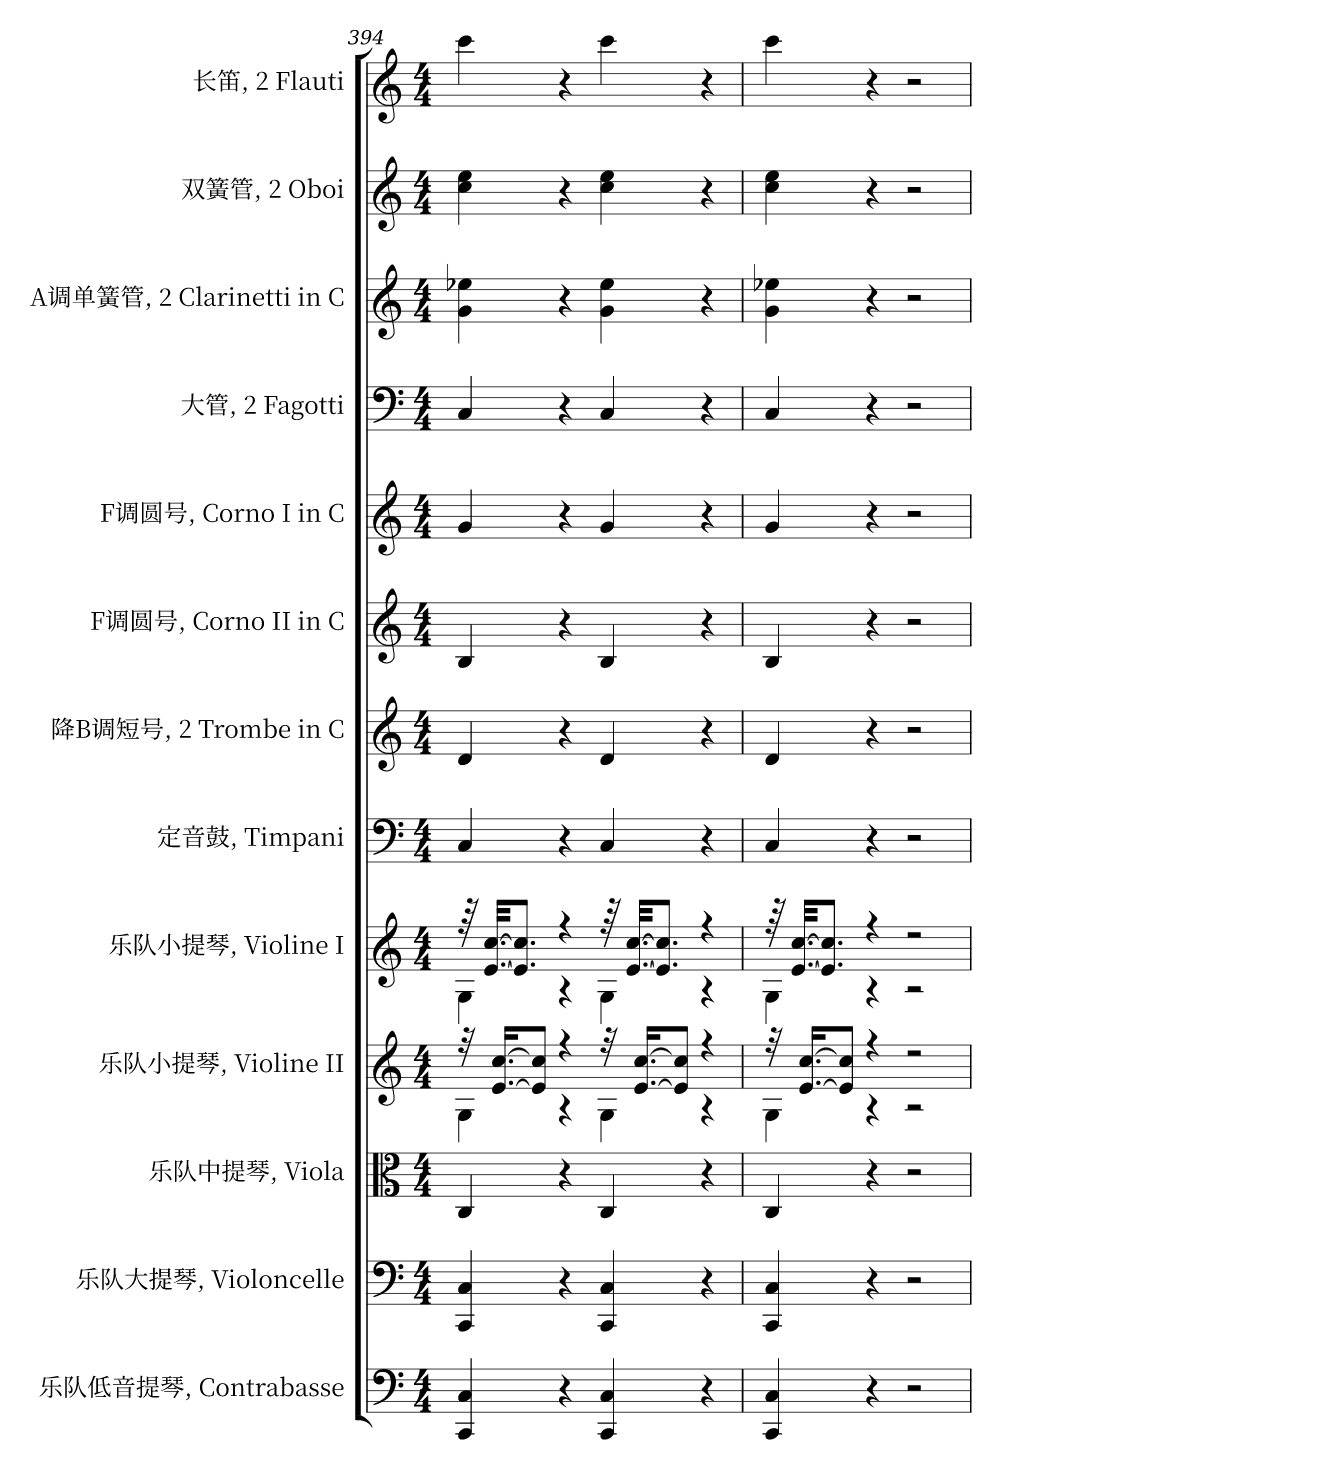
**kern	**kern	**kern	**kern	**kern	**kern	**kern	**kern	**kern	**kern	**kern	**kern	**kern
*part13	*part12	*part11	*part10	*part9	*part8	*part7	*part6	*part5	*part4	*part3	*part2	*part1
*staff13	*staff12	*staff11	*staff10	*staff9	*staff8	*staff7	*staff6	*staff5	*staff4	*staff3	*staff2	*staff1
*I"乐队低音提琴, Contrabasse	*I"乐队大提琴, Violoncelle	*I"乐队中提琴, Viola	*I"乐队小提琴, Violine II	*I"乐队小提琴, Violine I	*I"定音鼓, Timpani	*I"降B调短号, 2 Trombe in C	*I"F调圆号, Corno II in C	*I"F调圆号, Corno I in C	*I"大管, 2 Fagotti	*I"A调单簧管, 2 Clarinetti in C	*I"双簧管, 2 Oboi	*I"长笛, 2 Flauti
*I'Cbs.	*	*	*	*	*I'Timp.	*	*	*	*	*I'A Cl.	*I'Ob.	*I'Fl.
*clefF4	*clefF4	*clefC3	*clefG2	*clefG2	*clefF4	*clefG2	*clefG2	*clefG2	*clefF4	*clefG2	*clefG2	*clefG2
*ITrd7c12	*	*	*	*	*	*ITrd1c2	*ITrd4c7	*ITrd4c7	*	*ITrd2c3	*	*
*k[]	*k[]	*k[]	*k[]	*k[]	*k[]	*k[b-e-]	*k[b-]	*k[b-]	*k[]	*k[f#c#g#]	*k[]	*k[]
*M4/4	*M4/4	*M4/4	*M4/4	*M4/4	*M4/4	*M4/4	*M4/4	*M4/4	*M4/4	*M4/4	*M4/4	*M4/4
*MM198	*MM198	*MM198	*MM198	*MM198	*MM198	*MM198	*MM198	*MM198	*MM198	*MM198	*MM198	*MM198
=394	=394	=394	=394	=394	=394	=394	=394	=394	=394	=394	=394	=394
*	*	*	*^	*^	*	*	*	*	*	*	*	*
4CCC/ 4CC/	4CC/ 4C/	4C/	32r	4G\	64r	4G\	4C/	4c/	4E/	4c/	4C/	4e\ 4ccn\	4cc\ 4ee\	4ccc\
.	.	.	.	.	[32.e/ [32.cc/KKL	.	.	.	.	.	.	.	.	.
.	.	.	[16.e/ [16.cc/KL	.	.	.	.	.	.	.	.	.	.	.
.	.	.	.	.	8.e/] 8.cc/]J	.	.	.	.	.	.	.	.	.
.	.	.	8e/] 8cc/]J	.	.	.	.	.	.	.	.	.	.	.
4r	4r	4r	4r	4r	4r	4r	4r	4r	4r	4r	4r	4r	4r	4r
4CCC/ 4CC/	4CC/ 4C/	4C/	32r	4G\	64r	4G\	4C/	4c/	4E/	4c/	4C/	4e\ 4cc\	4cc\ 4ee\	4ccc\
.	.	.	.	.	[32.e/ [32.cc/KKL	.	.	.	.	.	.	.	.	.
.	.	.	[16.e/ [16.cc/KL	.	.	.	.	.	.	.	.	.	.	.
.	.	.	.	.	8.e/] 8.cc/]J	.	.	.	.	.	.	.	.	.
.	.	.	8e/] 8cc/]J	.	.	.	.	.	.	.	.	.	.	.
*	*	*	*	*	*	*	*	*	*	*	*	*	*	*MM179
4r	4r	4r	4r	4r	4r	4r	4r	4r	4r	4r	4r	4r	4r	4r
=395	=395	=395	=395	=395	=395	=395	=395	=395	=395	=395	=395	=395	=395	=395
*	*	*	*	*	*	*	*	*	*	*	*	*	*	*MM160
4CCC/ 4CC/	4CC/ 4C/	4C/	32r	4G\	64r	4G\	4C/	4c/	4E/	4c/	4C/	4e\ 4ccn\	4cc\ 4ee\	4ccc\
.	.	.	.	.	[32.e/ [32.cc/KKL	.	.	.	.	.	.	.	.	.
.	.	.	[16.e/ [16.cc/KL	.	.	.	.	.	.	.	.	.	.	.
.	.	.	.	.	8.e/] 8.cc/]J	.	.	.	.	.	.	.	.	.
.	.	.	8e/] 8cc/]J	.	.	.	.	.	.	.	.	.	.	.
4r	4r	4r	4r	4r	4r	4r	4r	4r	4r	4r	4r	4r	4r	4r
*	*	*	*	*	*	*	*	*	*	*	*	*	*	*MM100
2r	2r	2r	2r	2r	2r	2r	2r	2r	2r	2r	2r	2r	2r	2r
*	*	*	*v	*v	*	*	*	*	*	*	*	*	*	*
*	*	*	*	*v	*v	*	*	*	*	*	*	*	*
=	=	=	=	=	=	=	=	=	=	=	=	=
*-	*-	*-	*-	*-	*-	*-	*-	*-	*-	*-	*-	*-
